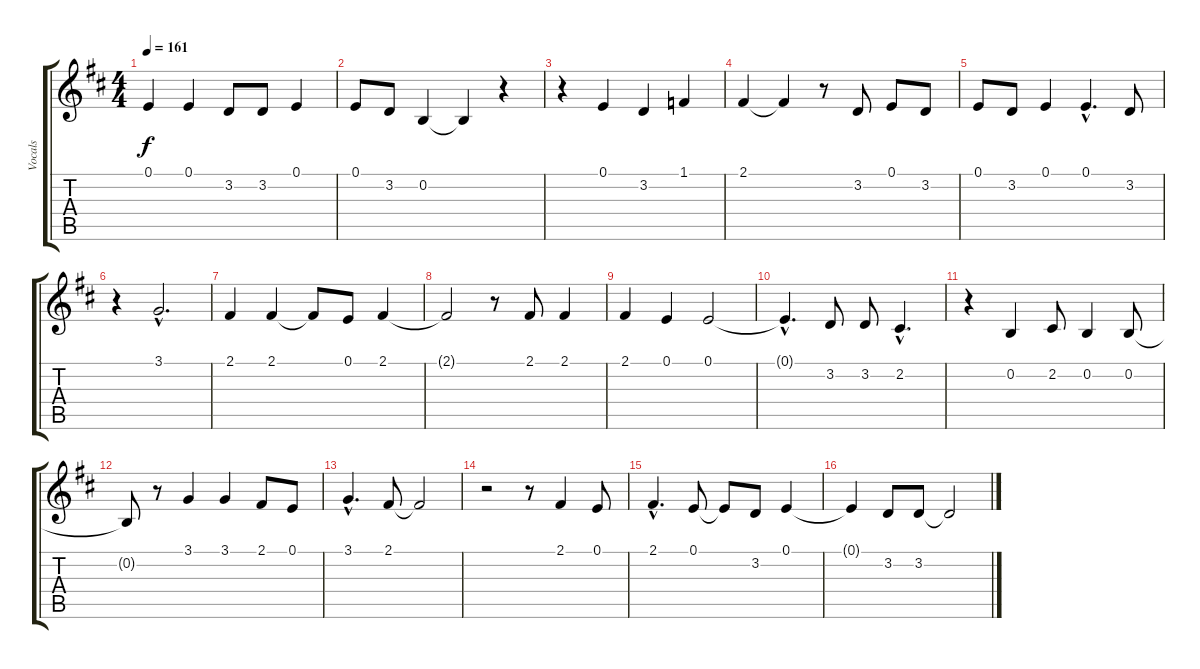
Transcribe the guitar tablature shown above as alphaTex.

\track ("Vocals" "Vocals") {instrument choiraahs}
\staff {score tabs}
\tuning (E4 B3 G3 D3 A2 E2) {hide}
\ts (4 4)
\tempo 161
\clef g2
\ks d
0.1.4{dy f} 0.1.4 3.2.8 3.2.8 0.1.4 |
0.1.8 3.2.8 0.2.4 0.2{t}.4 r.4 |
r.4 0.1.4 3.2.4 1.1.4 |
2.1.4 2.1{t}.4 r.8 3.2.8 0.1.8 3.2.8 |
0.1.8 3.2.8 0.1.4 0.1{hac}.4{d} 3.2.8 |
r.4 3.1{hac}.2{d} |
2.1.4 2.1.4 2.1{t}.8 0.1.8 2.1.4 |
2.1{t}.2 r.8 2.1.8 2.1.4 |
2.1.4 0.1.4 0.1.2 |
0.1{hac t}.4{d} 3.2.8 3.2.8 2.2{hac}.4{d} |
r.4 0.2.4 2.2.8 0.2.4 0.2.8 |
0.2{t}.8 r.8 3.1.4 3.1.4 2.1.8 0.1.8 |
3.1{hac}.4{d} 2.1.8 2.1{t}.2 |
r.2 r.8 2.1.4 0.1.8 |
2.1{hac}.4{d} 0.1.8 0.1{t}.8 3.2.8 0.1.4 |
0.1{t}.4 3.2.8 3.2.8 3.2{t}.2
